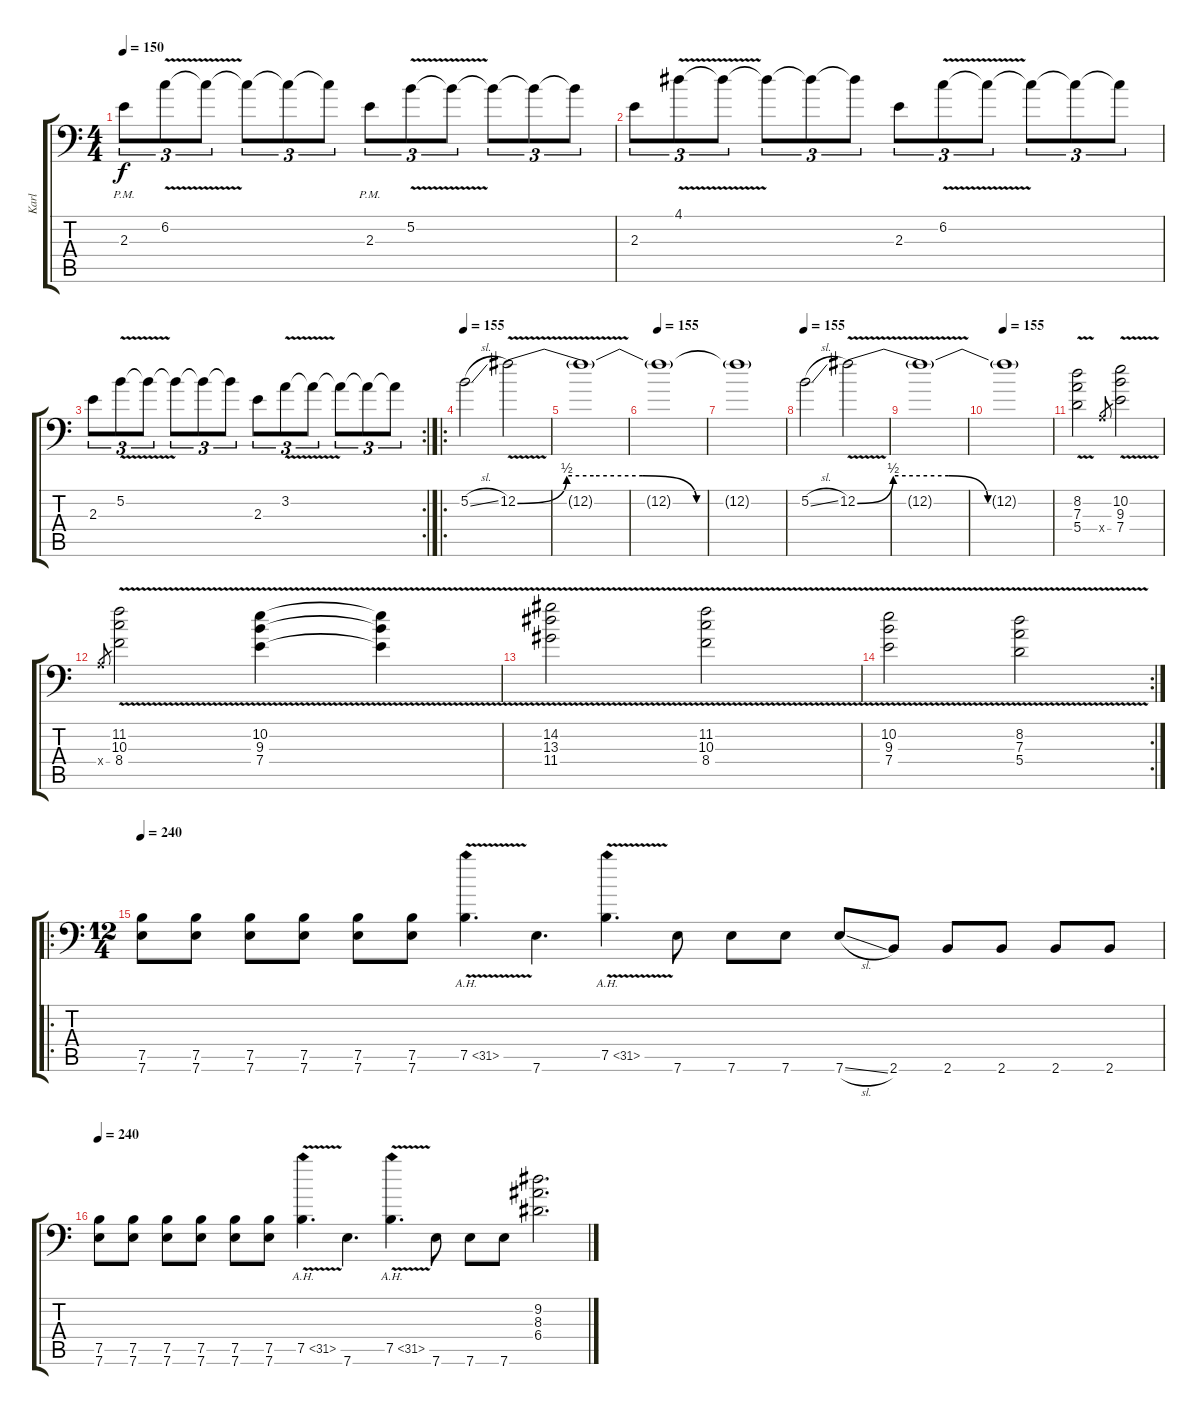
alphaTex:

\track ("Karl" "Karl") {instrument distortionguitar}
\staff {score tabs}
\tuning (B3 Gb3 D3 A2 E2 A1) {hide}
\ts (4 4)
\tempo 150
\clef f4
\ks c
2.3{pm}.8{tu (3 2) dy f} 6.2{v}.8{tu (3 2)} 6.2{t}.8{tu (3 2)} 6.2{t}.8{tu (3 2)} 6.2{t}.8{tu (3 2)} 6.2{t}.8{tu (3 2)} 2.3{pm}.8{tu (3 2)} 5.2{v}.8{tu (3 2)} 5.2{t}.8{tu (3 2)} 5.2{t}.8{tu (3 2)} 5.2{t}.8{tu (3 2)} 5.2{t}.8{tu (3 2)} |
2.3.8{tu (3 2)} 4.1{v}.8{tu (3 2)} 4.1{t}.8{tu (3 2)} 4.1{t}.8{tu (3 2)} 4.1{t}.8{tu (3 2)} 4.1{t}.8{tu (3 2)} 2.3.8{tu (3 2)} 6.2{v}.8{tu (3 2)} 6.2{t}.8{tu (3 2)} 6.2{t}.8{tu (3 2)} 6.2{t}.8{tu (3 2)} 6.2{t}.8{tu (3 2)} |
\rc 2
2.3.8{tu (3 2)} 5.2{v}.8{tu (3 2)} 5.2{t}.8{tu (3 2)} 5.2{t}.8{tu (3 2)} 5.2{t}.8{tu (3 2)} 5.2{t}.8{tu (3 2)} 2.3.8{tu (3 2)} 3.2{v}.8{tu (3 2)} 3.2{t}.8{tu (3 2)} 3.2{t}.8{tu (3 2)} 3.2{t}.8{tu (3 2)} 3.2{t}.8{tu (3 2)} |
\ro
\tempo 155
5.2{sl}.2 12.2{be (custom 0 0 11 2 17 2 28 2 40 0 60 0) v}.2 |
12.2{t}.1 |
\tempo 155
12.2{t}.1 |
12.2{t}.1 |
\tempo 155
5.2{sl}.2 12.2{be (custom 0 0 11 2 17 2 28 2 40 0 60 0) v}.2 |
12.2{t}.1 |
\tempo 155
12.2{t}.1 |
(8.2{v} 7.3{v} 5.4{v}).2 0.4{x}.8{gr} (10.2{v} 9.3{v} 7.4).2 |
0.4{x}.8{gr} (11.2{v} 10.3{v} 8.4{v}).2 (10.2{v} 9.3{v} 7.4{v}).4 (10.2{t} 9.3{t} 7.4{t}).4 |
(14.2{v} 13.3 11.4{v}).2 (11.2{v} 10.3{v} 8.4{v}).2 |
\rc 2
(10.2{v} 9.3{v} 7.4{v}).2 (8.2{v} 7.3{v} 5.4{v}).2 |
\ro
\ts (12 4)
\tempo 240
(7.5 7.6).8 (7.5 7.6).8 (7.5 7.6).8 (7.5 7.6).8 (7.5 7.6).8 (7.5 7.6).8 7.5{ah 24 v}.4{d} 7.6.4{d} 7.5{ah 24 v}.4{d} 7.6.8 7.6.8 7.6.8 7.6{sl}.8 2.6.8 2.6.8 2.6.8 2.6.8 2.6.8 |
\tempo 240
(7.5 7.6).8 (7.5 7.6).8 (7.5 7.6).8 (7.5 7.6).8 (7.5 7.6).8 (7.5 7.6).8 7.5{ah 24 v}.4{d} 7.6.4{d} 7.5{ah 24 v}.4{d} 7.6.8 7.6.8 7.6.8 (9.2 8.3 6.4).2{d}
